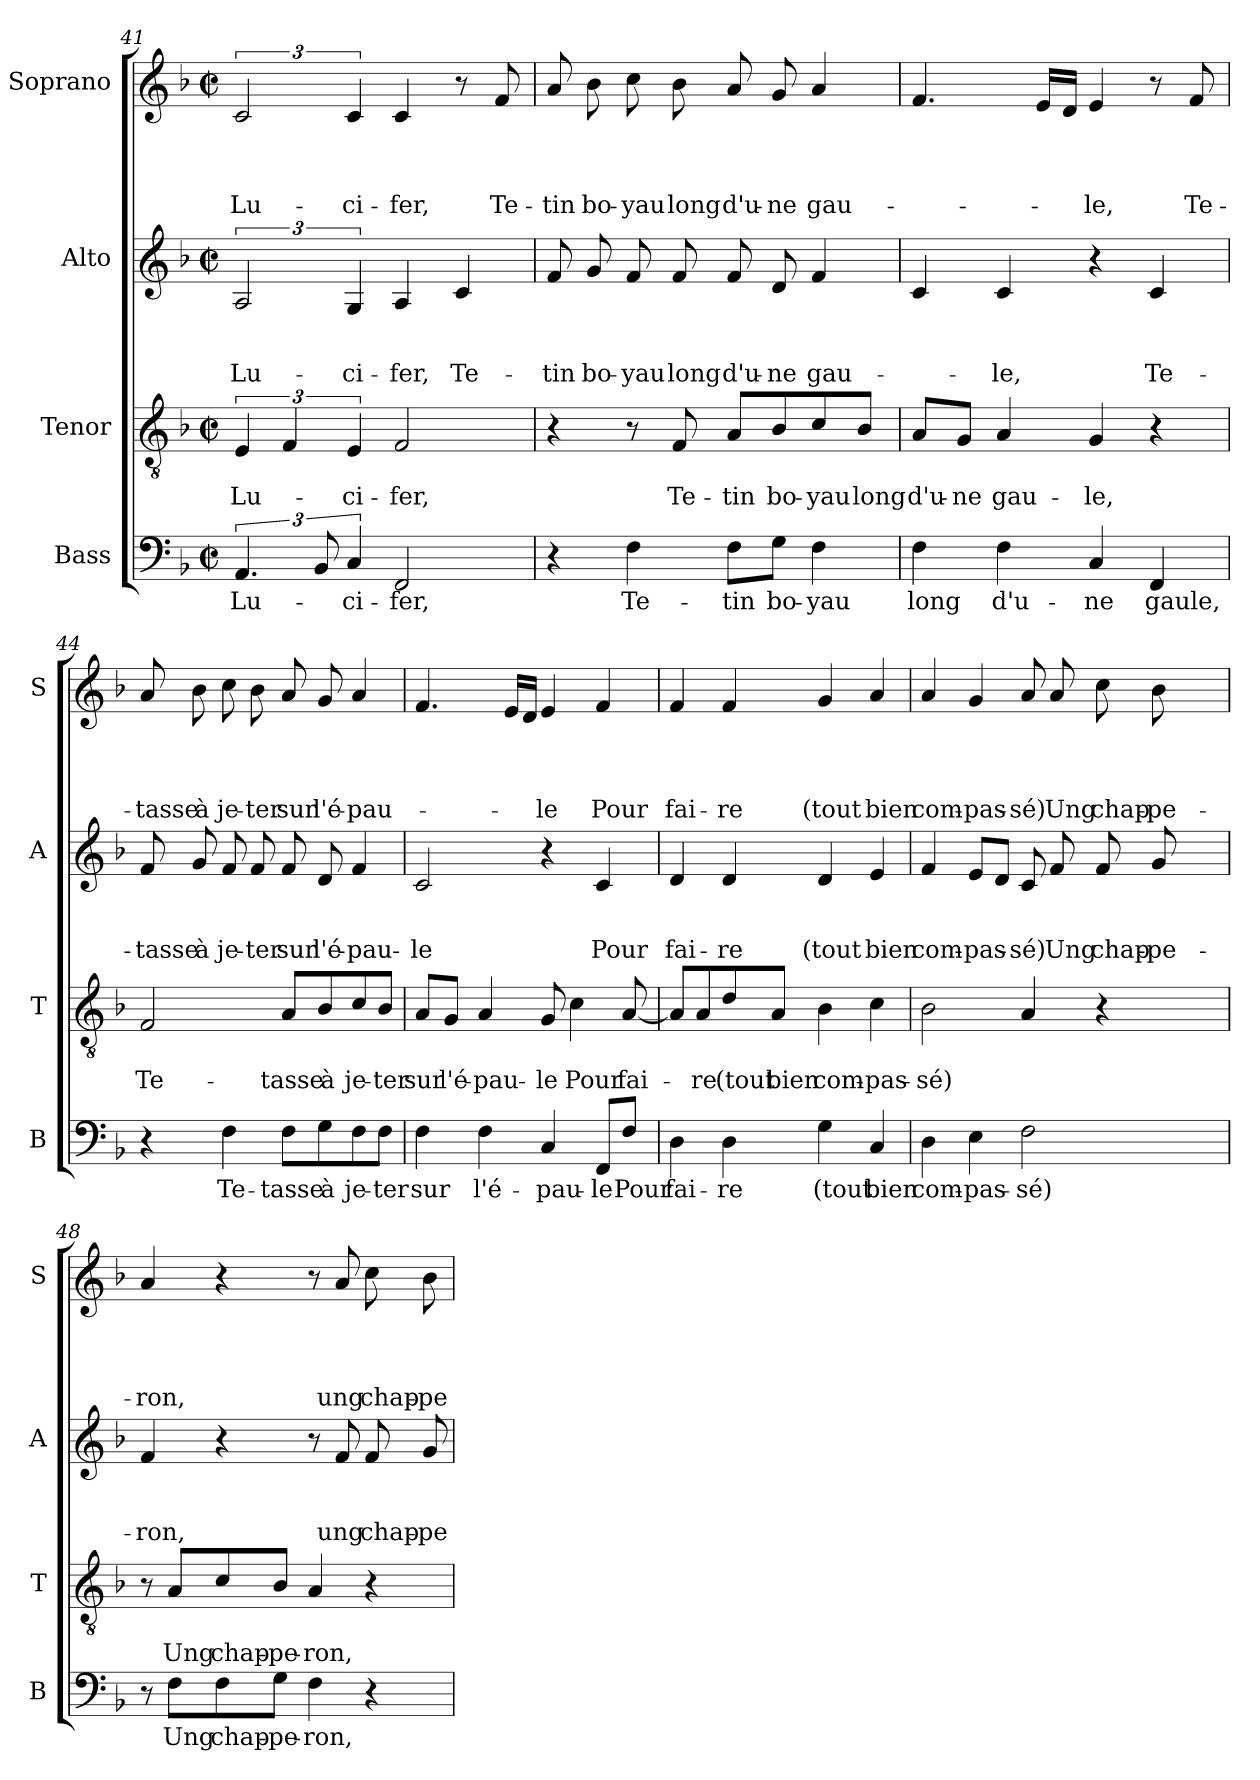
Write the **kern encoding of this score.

**kern	**text	**kern	**text	**text	**kern	**text	**text	**text	**kern	**text	**text	**text	**text
*part4	*part4	*part3	*part3	*part3	*part2	*part2	*part2	*part2	*part1	*part1	*part1	*part1	*part1
*staff4	*staff4	*staff3	*staff3	*staff3	*staff2	*staff2	*staff2	*staff2	*staff1	*staff1	*staff1	*staff1	*staff1
*I"Bass	*	*I"Tenor	*	*	*I"Alto	*	*	*	*I"Soprano	*	*	*	*
*I'B	*	*I'T	*	*	*I'A	*	*	*	*I'S	*	*	*	*
*clefF4	*	*clefGv2	*	*	*clefG2	*	*	*	*clefG2	*	*	*	*
*k[b-]	*	*k[b-]	*	*	*k[b-]	*	*	*	*k[b-]	*	*	*	*
*F:	*	*F:	*	*	*F:	*	*	*	*F:	*	*	*	*
*M2/2	*	*M2/2	*	*	*M2/2	*	*	*	*M2/2	*	*	*	*
*met(c|)	*	*met(c|)	*	*	*met(c|)	*	*	*	*met(c|)	*	*	*	*
=41	=41	=41	=41	=41	=41	=41	=41	=41	=41	=41	=41	=41	=41
6.AA/	Lu-	6E/	.	Lu-	3A/	.	.	Lu-	3c/	.	.	.	Lu-
.	.	6F/	.	.	.	.	.	.	.	.	.	.	.
12BB-/	.	.	.	.	.	.	.	.	.	.	.	.	.
6C/	-ci-	6E/	.	-ci-	6G/	.	.	-ci-	6c/	.	.	.	-ci-
2FF/	-fer,	2F/	.	-fer,	4A/	.	.	-fer,	4c/	.	.	.	-fer,
.	.	.	.	.	4c/	.	.	Te-	8r	.	.	.	.
.	.	.	.	.	.	.	.	.	8f/	.	.	.	Te-
!!LO:LB:g=z
=42	=42	=42	=42	=42	=42	=42	=42	=42	=42	=42	=42	=42	=42
4r	.	4r	.	.	8f/	.	.	-tin	8a/	.	.	.	-tin
.	.	.	.	.	8g/	.	.	bo-	8b-\	.	.	.	bo-
4F\	Te-	8r	.	.	8f/	.	.	-yau	8cc\	.	.	.	-yau
.	.	8F/	.	Te-	8f/	.	.	long	8b-\	.	.	.	long
8F\L	-tin	8A/L	.	-tin	8f/	.	.	d'u-	8a/	.	.	.	d'u-
8G\J	bo-	8B-/	.	bo-	8d/	.	.	-ne	8g/	.	.	.	-ne
4F\	-yau	8c/	.	-yau	4f/	.	.	gau-	4a/	.	.	.	gau-
.	.	8B-/J	.	long	.	.	.	.	.	.	.	.	.
=43	=43	=43	=43	=43	=43	=43	=43	=43	=43	=43	=43	=43	=43
4F\	long	8A/L	.	d'u-	4c/	.	.	.	4.f/	.	.	.	.
.	.	8G/J	.	-ne	.	.	.	.	.	.	.	.	.
4F\	d'u-	4A/	.	gau-	4c/	.	.	-le,	.	.	.	.	.
.	.	.	.	.	.	.	.	.	16e/LL	.	.	.	.
.	.	.	.	.	.	.	.	.	16d/JJ	.	.	.	.
4C/	-ne	4G/	.	-le,	4r	.	.	.	4e/	.	.	.	-le,
4FF/	gaule,	4r	.	.	4c/	.	.	Te-	8r	.	.	.	.
.	.	.	.	.	.	.	.	.	8f/	.	.	.	Te-
=44	=44	=44	=44	=44	=44	=44	=44	=44	=44	=44	=44	=44	=44
4r	.	2F/	.	Te-	8f/	.	.	-tasse	8a/	.	.	.	-tasse
.	.	.	.	.	8g/	.	.	à	8b-\	.	.	.	à
4F\	Te-	.	.	.	8f/	.	.	je-	8cc\	.	.	.	je-
.	.	.	.	.	8f/	.	.	-ter	8b-\	.	.	.	-ter
8F\L	-tasse	8A/L	.	-tasse	8f/	.	.	sur	8a/	.	.	.	sur
8G\	à	8B-/	.	à	8d/	.	.	l'é-	8g/	.	.	.	l'é-
8F\	je-	8c/	.	je-	4f/	.	.	-pau-	4a/	.	.	.	-pau-
8F\J	-ter	8B-/J	.	-ter	.	.	.	.	.	.	.	.	.
=45	=45	=45	=45	=45	=45	=45	=45	=45	=45	=45	=45	=45	=45
4F\	sur	8A/L	.	sur	2c/	.	.	-le	4.f/	.	.	.	.
.	.	8G/J	.	l'é-	.	.	.	.	.	.	.	.	.
4F\	l'é-	4A/	.	-pau-	.	.	.	.	.	.	.	.	.
.	.	.	.	.	.	.	.	.	16e/LL	.	.	.	.
.	.	.	.	.	.	.	.	.	16d/JJ	.	.	.	.
4C/	-pau-	8G/	.	-le	4r	.	.	.	4e/	.	.	.	-le
.	.	4c\	.	Pour	.	.	.	.	.	.	.	.	.
8FF/L	-le	.	.	.	4c/	.	.	Pour	4f/	.	.	.	Pour
8F/J	Pour	[8A/	.	fai-	.	.	.	.	.	.	.	.	.
=46	=46	=46	=46	=46	=46	=46	=46	=46	=46	=46	=46	=46	=46
4D\	fai-	8A/L]	.	.	4d/	.	.	fai-	4f/	.	.	.	fai-
.	.	8A/	.	-re	.	.	.	.	.	.	.	.	.
4D\	-re	8d/	.	(tout	4d/	.	.	-re	4f/	.	.	.	-re
.	.	8A/J	.	bien	.	.	.	.	.	.	.	.	.
4G\	(tout	4B-\	.	com-	4d/	.	.	(tout	4g/	.	.	.	(tout
4C/	bien	4c\	.	-pas-	4e/	.	.	bien	4a/	.	.	.	bien
!!LO:LB:g=z
=47	=47	=47	=47	=47	=47	=47	=47	=47	=47	=47	=47	=47	=47
4D\	com-	2B-\	.	-sé)	4f/	.	.	com-	4a/	.	.	.	com-
4E\	-pas-	.	.	.	8e/L	.	.	-pas-	4g/	.	.	.	-pas-
.	.	.	.	.	8d/J	.	.	.	.	.	.	.	.
2F\	-sé)	4A/	.	.	8c/	.	.	-sé)	8a/	.	.	.	-sé)
.	.	.	.	.	8f/	.	.	Ung	8a/	.	.	.	Ung
.	.	4r	.	.	8f/	.	.	chap-	8cc\	.	.	.	chap-
.	.	.	.	.	8g/	.	.	-pe-	8b-\	.	.	.	-pe-
4.ryy	.	4.ryy	.	.	4.ryy	.	.	.	4.ryy	.	.	.	.
=48	=48	=48	=48	=48	=48	=48	=48	=48	=48	=48	=48	=48	=48
8r	.	8r	.	.	4f/	.	.	-ron,	4a/	.	.	.	-ron,
8F\L	Ung	8A/L	.	Ung	.	.	.	.	.	.	.	.	.
8F\	chap-	8c/	.	chap-	4r	.	.	.	4r	.	.	.	.
8G\J	-pe-	8B-/J	.	-pe-	.	.	.	.	.	.	.	.	.
4F\	-ron,	4A/	.	-ron,	8r	.	.	.	8r	.	.	.	.
.	.	.	.	.	8f/	.	.	ung	8a/	.	.	.	ung
4r	.	4r	.	.	8f/	.	.	chap-	8cc\	.	.	.	chap-
.	.	.	.	.	8g/	.	.	-pe-	8b-\	.	.	.	-pe-
=	=	=	=	=	=	=	=	=	=	=	=	=	=
*-	*-	*-	*-	*-	*-	*-	*-	*-	*-	*-	*-	*-	*-
